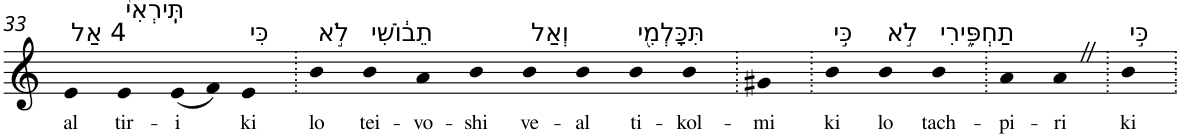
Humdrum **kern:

**kern	**text
*part1	*part1
*staff1	*staff1
*I"Piano	*
*I'Pno	*
!!LO:PB:g=z
*clefG2	*
*k[]	*
=33	=33
!LO:TX:a:t=4 אַל	!
!	!LO:LY:b
4e	al
!LO:TX:a:t=תִּֽירְאִי֙	!
!	!LO:LY:b
4e	tir-
!	!LO:LY:b
(8e	-i
8f)	.
!LO:TX:a:t=כִּי	!
!	!LO:LY:b
4e	ki
=34.	=34.
!LO:TX:a:t=לֹ֣א	!
!	!LO:LY:b
4b	lo
!LO:TX:a:t=תֵב֔וֹשִׁי	!
!	!LO:LY:b
4b	tei-
!	!LO:LY:b
4a	-vo-
!	!LO:LY:b
4b	-shi
!LO:TX:a:t=וְאַל	!
!	!LO:LY:b
4b	ve-
!	!LO:LY:b
4b	-al
!LO:TX:a:t=תִּכָּלְמִ֖י	!
!	!LO:LY:b
4b	ti-
!	!LO:LY:b
4b	-kol-
=35.	=35.
!	!LO:LY:b
4g#X	-mi
=36.	=36.
!LO:TX:a:t=כִּ֣י	!
!	!LO:LY:b
4b	ki
!LO:TX:a:t=לֹ֣א	!
!	!LO:LY:b
4b	lo
!LO:TX:a:t=תַחְפִּ֑ירִי	!
!	!LO:LY:b
4b	tach-
=37.	=37.
!	!LO:LY:b
4a	-pi-
!	!LO:LY:b
4aZ	-ri
=38.	=38.
!LO:TX:a:t=כִּ֣י	!
!	!LO:LY:b
4b	ki
=.	=.
*-	*-
